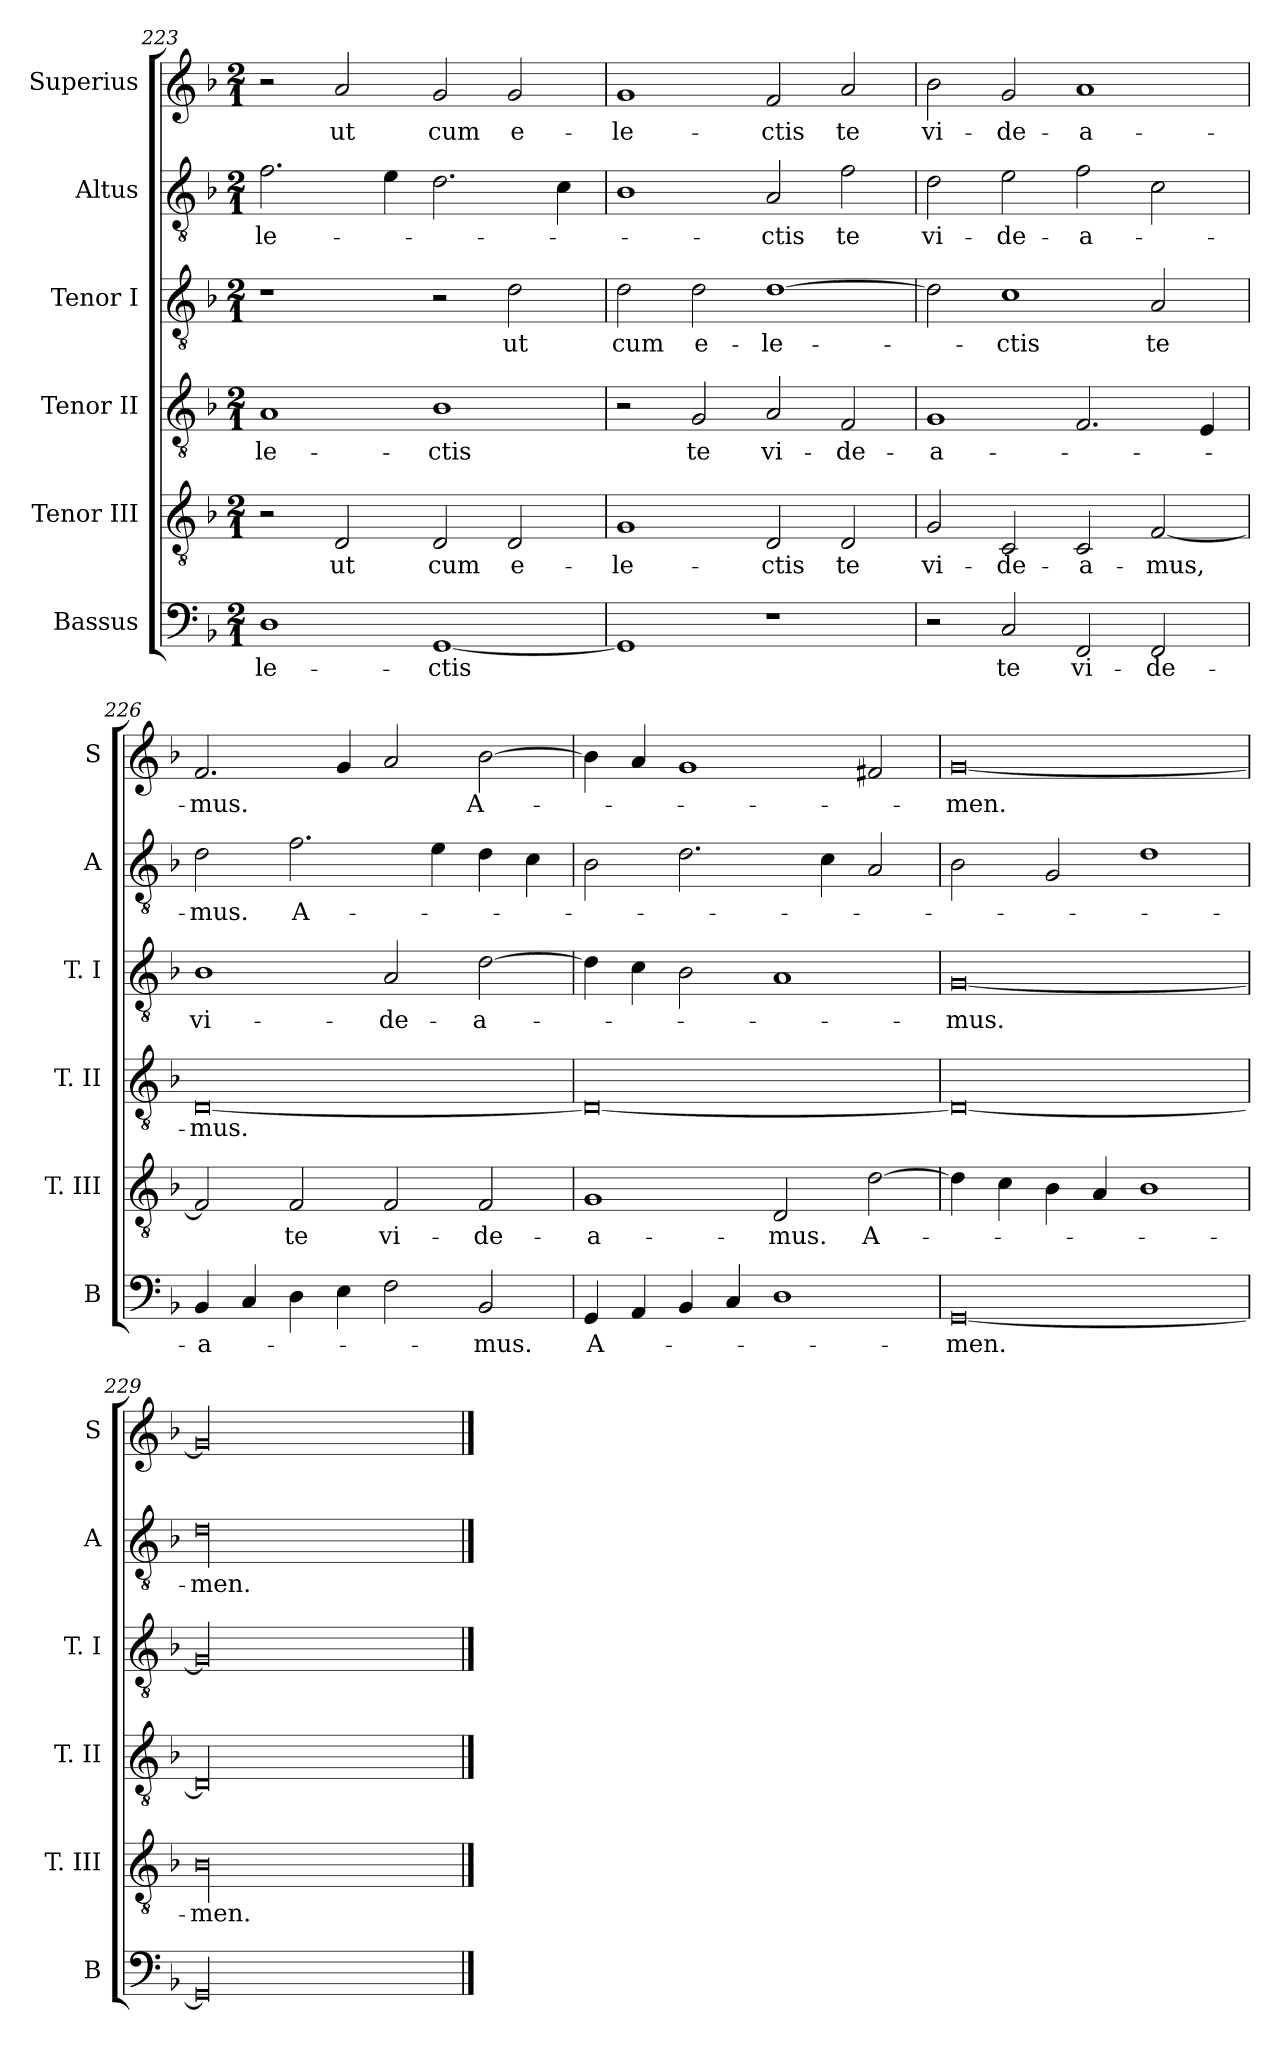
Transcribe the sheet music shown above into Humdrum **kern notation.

**kern	**text	**kern	**text	**kern	**text	**kern	**text	**kern	**text	**kern	**text
*part6	*part6	*part5	*part5	*part4	*part4	*part3	*part3	*part2	*part2	*part1	*part1
*staff6	*staff6	*staff5	*staff5	*staff4	*staff4	*staff3	*staff3	*staff2	*staff2	*staff1	*staff1
*I"Bassus	*	*I"Tenor III	*	*I"Tenor II	*	*I"Tenor I	*	*I"Altus	*	*I"Superius	*
*I'B	*	*I'T. III	*	*I'T. II	*	*I'T. I	*	*I'A	*	*I'S	*
*clefF4	*	*clefGv2	*	*clefGv2	*	*clefGv2	*	*clefGv2	*	*clefG2	*
*k[b-]	*	*k[b-]	*	*k[b-]	*	*k[b-]	*	*k[b-]	*	*k[b-]	*
*F:	*	*F:	*	*F:	*	*F:	*	*F:	*	*F:	*
*M2/1	*	*M2/1	*	*M2/1	*	*M2/1	*	*M2/1	*	*M2/1	*
=223	=223	=223	=223	=223	=223	=223	=223	=223	=223	=223	=223
1D	-le-	2r	.	1A	-le-	1r	.	2.f	-le-	2r	.
.	.	2D	ut	.	.	.	.	.	.	2a	ut
.	.	.	.	.	.	.	.	4e	.	.	.
[1GG	-ctis	2D	cum	1B-	-ctis	2r	.	2.d	.	2g	cum
.	.	2D	e-	.	.	2d	ut	.	.	2g	e-
.	.	.	.	.	.	.	.	4c	.	.	.
=224	=224	=224	=224	=224	=224	=224	=224	=224	=224	=224	=224
1GG]	.	1G	-le-	2r	.	2d	cum	1B-	.	1g	-le-
.	.	.	.	2G	te	2d	e-	.	.	.	.
1r	.	2D	-ctis	2A	vi-	[1d	-le-	2A	-ctis	2f	-ctis
.	.	2D	te	2F	-de-	.	.	2f	te	2a	te
=225	=225	=225	=225	=225	=225	=225	=225	=225	=225	=225	=225
2r	.	2G	vi-	1G	-a-	2d]	.	2d	vi-	2b-	vi-
2C	te	2C	-de-	.	.	1c	-ctis	2e	-de-	2g	-de-
2FF	vi-	2C	-a-	2.F	.	.	.	2f	-a-	1a	-a-
2FF	-de-	[2F	-mus,	.	.	2A	te	2c	.	.	.
.	.	.	.	4E	.	.	.	.	.	.	.
=226	=226	=226	=226	=226	=226	=226	=226	=226	=226	=226	=226
4BB-	-a-	2F]	.	[0D	-mus.	1B-	vi-	2d	-mus.	2.f	-mus.
4C	.	.	.	.	.	.	.	.	.	.	.
4D	.	2F	te	.	.	.	.	2.f	A-	.	.
4E	.	.	.	.	.	.	.	.	.	4g	.
2F	.	2F	vi-	.	.	2A	-de-	.	.	2a	.
.	.	.	.	.	.	.	.	4e	.	.	.
2BB-	-mus.	2F	-de-	.	.	[2d	-a-	4d	.	[2b-	A-
.	.	.	.	.	.	.	.	4c	.	.	.
=227	=227	=227	=227	=227	=227	=227	=227	=227	=227	=227	=227
4GG	A-	1G	-a-	0D_	.	4d]	.	2B-	.	4b-]	.
4AA	.	.	.	.	.	4c	.	.	.	4a	.
4BB-	.	.	.	.	.	2B-	.	2.d	.	1g	.
4C	.	.	.	.	.	.	.	.	.	.	.
1D	.	2D	-mus.	.	.	1A	.	.	.	.	.
.	.	.	.	.	.	.	.	4c	.	.	.
.	.	[2d	A-	.	.	.	.	2A	.	2f#X	.
=228	=228	=228	=228	=228	=228	=228	=228	=228	=228	=228	=228
[0GG	-men.	4d]	.	0D_	.	[0G	-mus.	2B-	.	[0g	-men.
.	.	4c	.	.	.	.	.	.	.	.	.
.	.	4B-	.	.	.	.	.	2G	.	.	.
.	.	4A	.	.	.	.	.	.	.	.	.
.	.	1B-	.	.	.	.	.	1d	.	.	.
=229	=229	=229	=229	=229	=229	=229	=229	=229	=229	=229	=229
00GG]	.	00B-	-men.	00D]	.	00G]	.	00d	-men.	00g]	.
==	==	==	==	==	==	==	==	==	==	==	==
*-	*-	*-	*-	*-	*-	*-	*-	*-	*-	*-	*-
